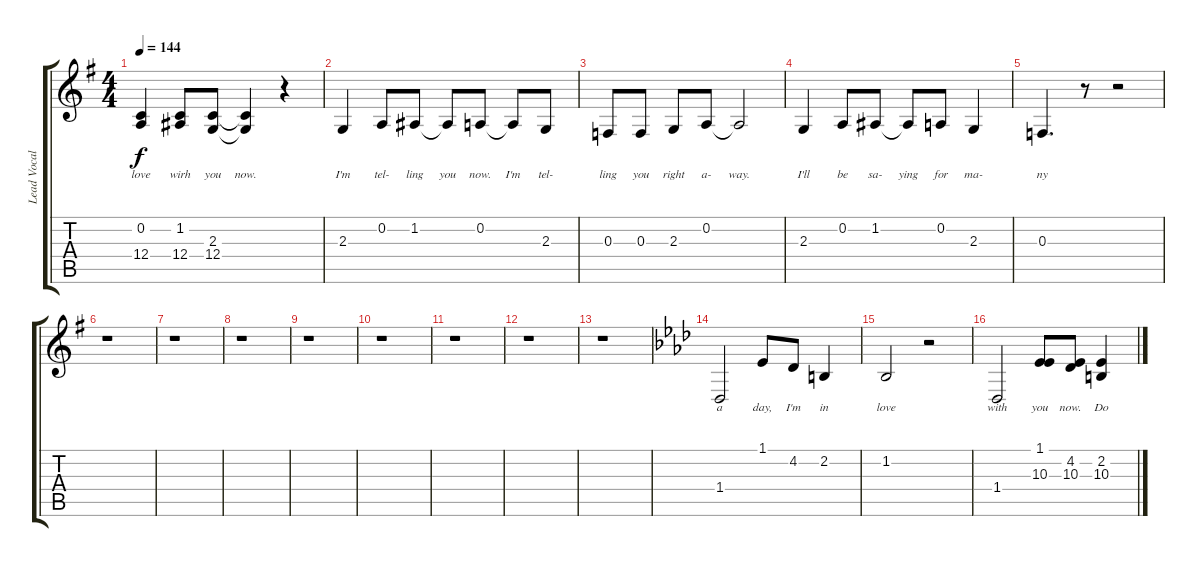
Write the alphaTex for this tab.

\track ("Lead Vocals" "Lead Vocal") {instrument altosax}
\staff {score tabs}
\tuning (D4 A3 F3 C3 G2 D2) {hide}
\ts (4 4)
\tempo 144
\clef g2
\ks g
(0.2 12.4).4{lyrics (0 "love") lyrics (1 "") lyrics (2 "") lyrics (3 "") lyrics (4 "") dy f} (1.2 12.4).8{lyrics (0 "wirh") lyrics (1 "") lyrics (2 "") lyrics (3 "") lyrics (4 "")} (2.3 12.4).8{lyrics (0 "you") lyrics (1 "") lyrics (2 "") lyrics (3 "") lyrics (4 "")} (2.3{t} 12.4{t}).4{lyrics (0 "now.") lyrics (1 "") lyrics (2 "") lyrics (3 "") lyrics (4 "")} r.4 |
2.3.4{lyrics (0 "I'm") lyrics (1 "") lyrics (2 "") lyrics (3 "") lyrics (4 "")} 0.2.8{lyrics (0 "tel-") lyrics (1 "") lyrics (2 "") lyrics (3 "") lyrics (4 "")} 1.2.8{lyrics (0 "ling") lyrics (1 "") lyrics (2 "") lyrics (3 "") lyrics (4 "")} 1.2{t}.8{lyrics (0 "you") lyrics (1 "") lyrics (2 "") lyrics (3 "") lyrics (4 "")} 0.2.8{lyrics (0 "now.") lyrics (1 "") lyrics (2 "") lyrics (3 "") lyrics (4 "")} 0.2{t}.8{lyrics (0 "I'm") lyrics (1 "") lyrics (2 "") lyrics (3 "") lyrics (4 "")} 2.3.8{lyrics (0 "tel-") lyrics (1 "") lyrics (2 "") lyrics (3 "") lyrics (4 "")} |
0.3.8{lyrics (0 "ling") lyrics (1 "") lyrics (2 "") lyrics (3 "") lyrics (4 "")} 0.3.8{lyrics (0 "you") lyrics (1 "") lyrics (2 "") lyrics (3 "") lyrics (4 "")} 2.3.8{lyrics (0 "right") lyrics (1 "") lyrics (2 "") lyrics (3 "") lyrics (4 "")} 0.2.8{lyrics (0 "a-") lyrics (1 "") lyrics (2 "") lyrics (3 "") lyrics (4 "")} 0.2{t}.2{lyrics (0 "way.") lyrics (1 "") lyrics (2 "") lyrics (3 "") lyrics (4 "")} |
2.3.4{lyrics (0 "I'll") lyrics (1 "") lyrics (2 "") lyrics (3 "") lyrics (4 "")} 0.2.8{lyrics (0 "be") lyrics (1 "") lyrics (2 "") lyrics (3 "") lyrics (4 "")} 1.2.8{lyrics (0 "sa-") lyrics (1 "") lyrics (2 "") lyrics (3 "") lyrics (4 "")} 1.2{t}.8{lyrics (0 "ying") lyrics (1 "") lyrics (2 "") lyrics (3 "") lyrics (4 "")} 0.2.8{lyrics (0 "for") lyrics (1 "") lyrics (2 "") lyrics (3 "") lyrics (4 "")} 2.3.4{lyrics (0 "ma-") lyrics (1 "") lyrics (2 "") lyrics (3 "") lyrics (4 "")} |
0.3.4{d lyrics (0 "ny") lyrics (1 "") lyrics (2 "") lyrics (3 "") lyrics (4 "")} r.8 r.2 |
r.1 |
r.1 |
r.1 |
r.1 |
r.1 |
r.1 |
r.1 |
r.1 |
\ks ab
1.4.2{lyrics (0 "a") lyrics (1 "") lyrics (2 "") lyrics (3 "") lyrics (4 "")} 1.1.8{lyrics (0 "day,") lyrics (1 "") lyrics (2 "") lyrics (3 "") lyrics (4 "")} 4.2.8{lyrics (0 "I'm") lyrics (1 "") lyrics (2 "") lyrics (3 "") lyrics (4 "")} 2.2.4{lyrics (0 "in") lyrics (1 "") lyrics (2 "") lyrics (3 "") lyrics (4 "")} |
1.2.2{lyrics (0 "love") lyrics (1 "") lyrics (2 "") lyrics (3 "") lyrics (4 "")} r.2 |
1.4.2{lyrics (0 "with") lyrics (1 "") lyrics (2 "") lyrics (3 "") lyrics (4 "")} (1.1 10.3).8{lyrics (0 "you") lyrics (1 "") lyrics (2 "") lyrics (3 "") lyrics (4 "")} (4.2 10.3).8{lyrics (0 "now.") lyrics (1 "") lyrics (2 "") lyrics (3 "") lyrics (4 "")} (2.2 10.3).4{lyrics (0 "Do") lyrics (1 "") lyrics (2 "") lyrics (3 "") lyrics (4 "")}
